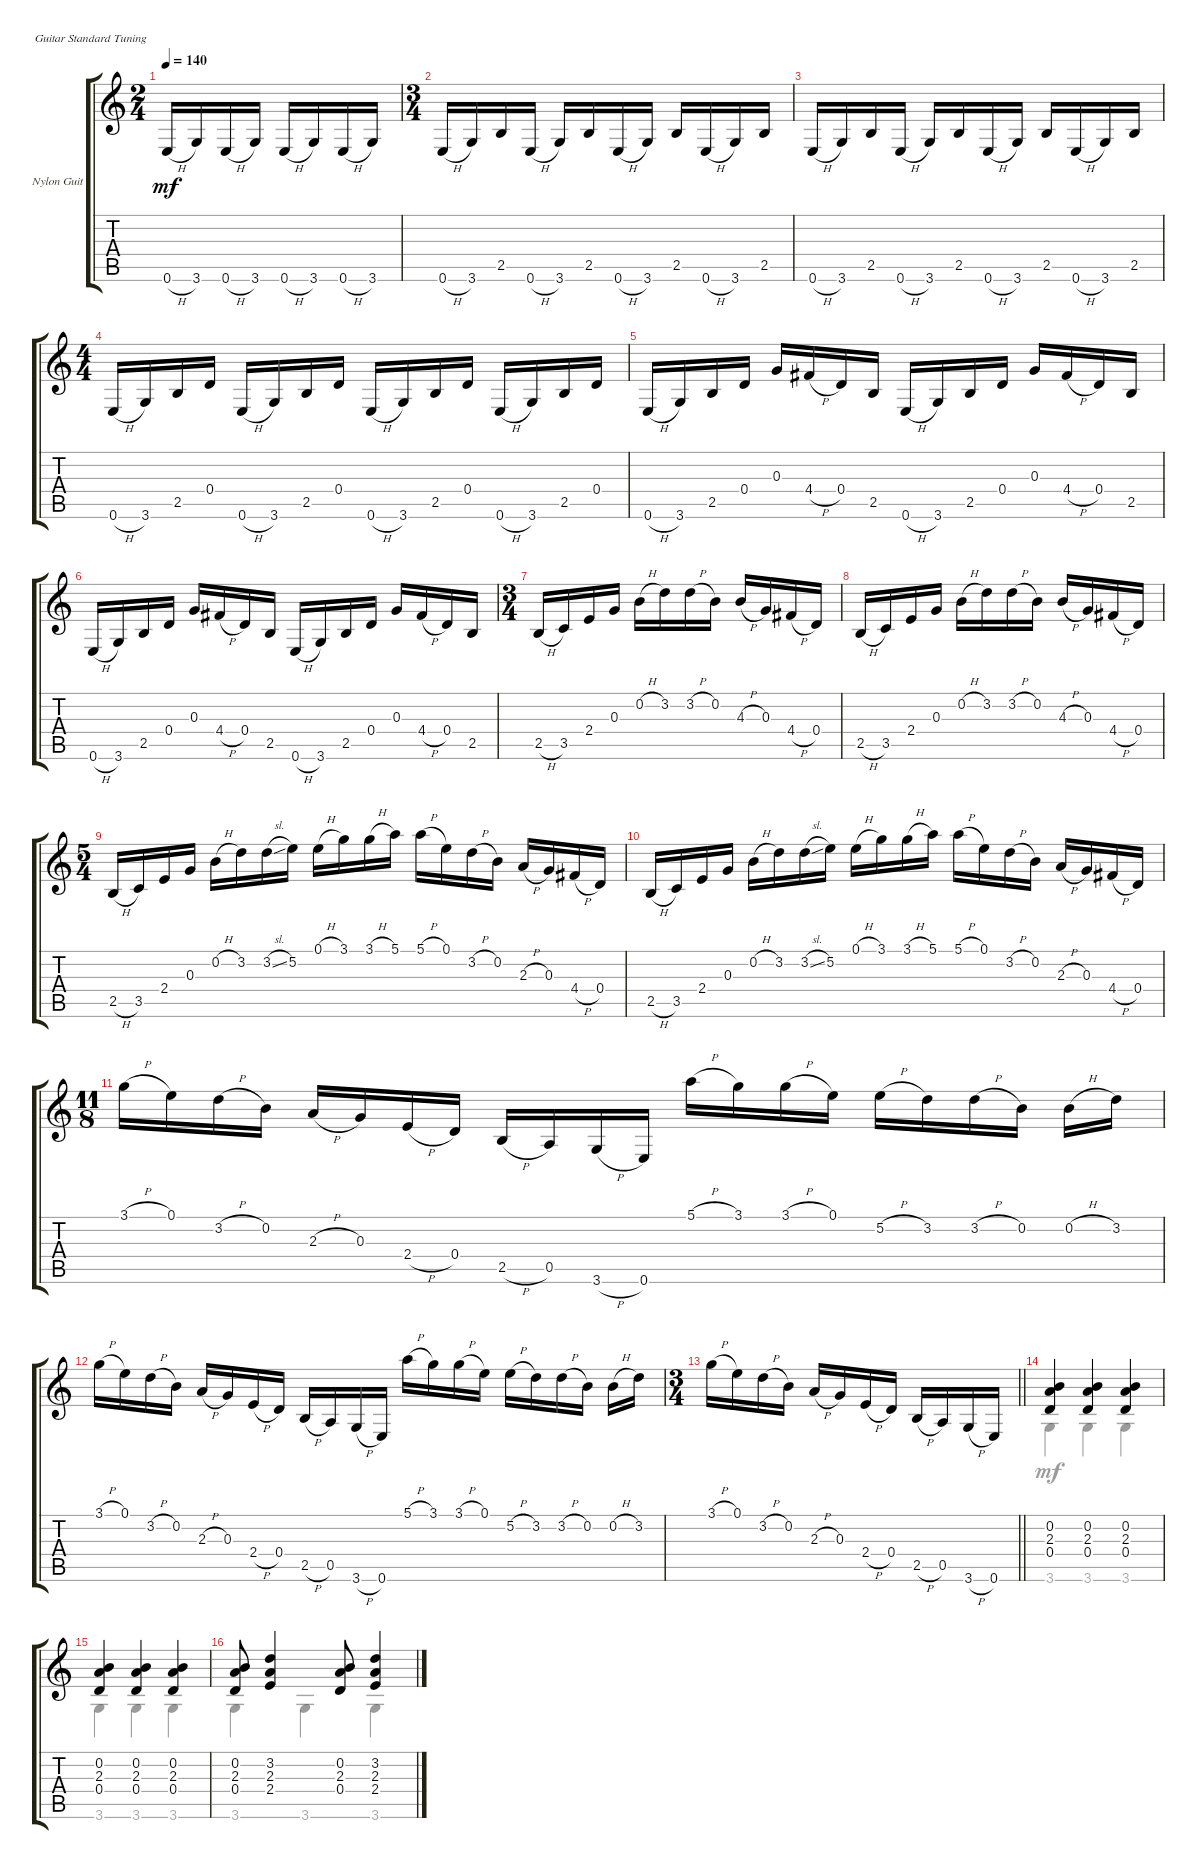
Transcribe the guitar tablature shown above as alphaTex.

\defaultSystemsLayout 4
\bracketExtendMode groupsimilarinstruments
\firstSystemTrackNameOrientation horizontal
\otherSystemsTrackNameOrientation horizontal
\track ("Nylon Guitar" "Nylon Guit") {instrument acousticguitarsteel}
\staff {score tabs}
\tuning (E4 B3 G3 D3 A2 E2)
\voice
\ts (2 4)
\tempo 140
\clef g2
\ks c
0.6{h}.16{dy mf} 3.6.16 0.6{h}.16 3.6.16 0.6{h}.16 3.6.16 0.6{h}.16 3.6.16 |
\ts (3 4)
0.6{h}.16 3.6.16 2.5.16 0.6{h}.16 3.6.16 2.5.16 0.6{h}.16 3.6.16 2.5.16 0.6{h}.16 3.6.16 2.5.16 |
0.6{h}.16 3.6.16 2.5.16 0.6{h}.16 3.6.16 2.5.16 0.6{h}.16 3.6.16 2.5.16 0.6{h}.16 3.6.16 2.5.16 |
\ts (4 4)
0.6{h}.16 3.6.16 2.5.16 0.4.16 0.6{h}.16 3.6.16 2.5.16 0.4.16 0.6{h}.16 3.6.16 2.5.16 0.4.16 0.6{h}.16 3.6.16 2.5.16 0.4.16 |
0.6{h}.16 3.6.16 2.5.16 0.4.16 0.3.16 4.4{h}.16 0.4.16 2.5.16 0.6{h}.16 3.6.16 2.5.16 0.4.16 0.3.16 4.4{h}.16 0.4.16 2.5.16 |
0.6{h}.16 3.6.16 2.5.16 0.4.16 0.3.16 4.4{h}.16 0.4.16 2.5.16 0.6{h}.16 3.6.16 2.5.16 0.4.16 0.3.16 4.4{h}.16 0.4.16 2.5.16 |
\ts (3 4)
2.5{h}.16 3.5.16 2.4.16 0.3.16 0.2{h}.16 3.2.16 3.2{h}.16 0.2.16 4.3{h}.16 0.3.16 4.4{h}.16 0.4.16 |
2.5{h}.16 3.5.16 2.4.16 0.3.16 0.2{h}.16 3.2.16 3.2{h}.16 0.2.16 4.3{h}.16 0.3.16 4.4{h}.16 0.4.16 |
\ts (5 4)
2.5{h}.16 3.5.16 2.4.16 0.3.16 0.2{h}.16 3.2.16 3.2{sl}.16 5.2.16 0.1{h}.16 3.1.16 3.1{h}.16 5.1.16 5.1{h}.16 0.1.16 3.2{h}.16 0.2.16 2.3{h}.16 0.3.16 4.4{h}.16 0.4.16 |
2.5{h}.16 3.5.16 2.4.16 0.3.16 0.2{h}.16 3.2.16 3.2{sl}.16 5.2.16 0.1{h}.16 3.1.16 3.1{h}.16 5.1.16 5.1{h}.16 0.1.16 3.2{h}.16 0.2.16 2.3{h}.16 0.3.16 4.4{h}.16 0.4.16 |
\ts (11 8)
3.1{h}.16 0.1.16 3.2{h}.16 0.2.16 2.3{h}.16 0.3.16 2.4{h}.16 0.4.16 2.5{h}.16 0.5.16 3.6{h}.16 0.6.16 5.1{h}.16 3.1.16 3.1{h}.16 0.1.16 5.2{h}.16 3.2.16 3.2{h}.16 0.2.16 0.2{h}.16 3.2.16 |
3.1{h}.16 0.1.16 3.2{h}.16 0.2.16 2.3{h}.16 0.3.16 2.4{h}.16 0.4.16 2.5{h}.16 0.5.16 3.6{h}.16 0.6.16 5.1{h}.16 3.1.16 3.1{h}.16 0.1.16 5.2{h}.16 3.2.16 3.2{h}.16 0.2.16 0.2{h}.16 3.2.16 |
\ts (3 4)
\barLineRight lightlight
3.1{h}.16 0.1.16 3.2{h}.16 0.2.16 2.3{h}.16 0.3.16 2.4{h}.16 0.4.16 2.5{h}.16 0.5.16 3.6{h}.16 0.6.16 |
(0.2 2.3 0.4).4 (0.4 2.3 0.2).4 (0.2 2.3 0.4).4 |
(0.2 2.3 0.4).4 (0.4 2.3 0.2).4 (0.2 2.3 0.4).4 |
(0.4 2.3 0.2).8 (3.2 2.3 2.4).4 (0.4 2.3 0.2).8 (3.2 2.3 2.4).4
\voice
\clef g2
\ottava regular
\simile none
\ks c
|
|
|
|
|
|
|
|
|
|
|
|
\barLineRight lightlight
|
3.6.4 3.6.4 3.6.4 |
3.6.4 3.6.4 3.6.4 |
3.6.4 3.6.4 3.6.4
